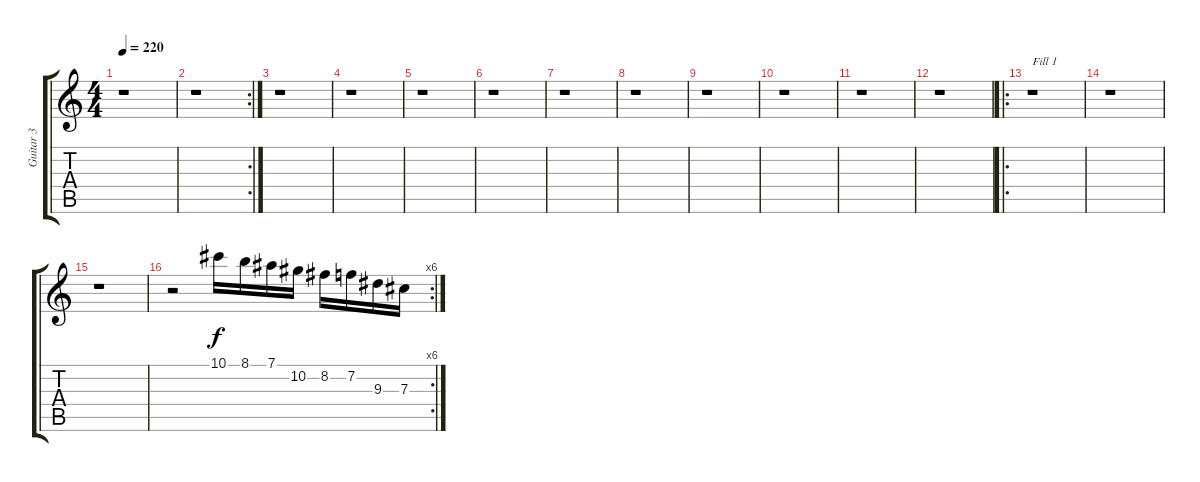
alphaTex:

\track ("Guitar 3" "Guitar 3") {instrument distortionguitar}
\staff {score tabs}
\tuning (Eb4 Bb3 Gb3 Db3 Ab2 Eb2) {hide}
\ts (4 4)
\tempo 220
\clef g2
\ks c
r.1{dy f} |
\rc 2
r.1 |
r.1 |
r.1 |
r.1 |
r.1 |
r.1 |
r.1 |
r.1 |
r.1 |
r.1 |
r.1 |
\ro
r.1{txt "Fill 1"} |
r.1 |
r.1 |
\rc 6
r.2 10.1.16 8.1.16 7.1.16 10.2.16 8.2.16 7.2.16 9.3.16 7.3.16
